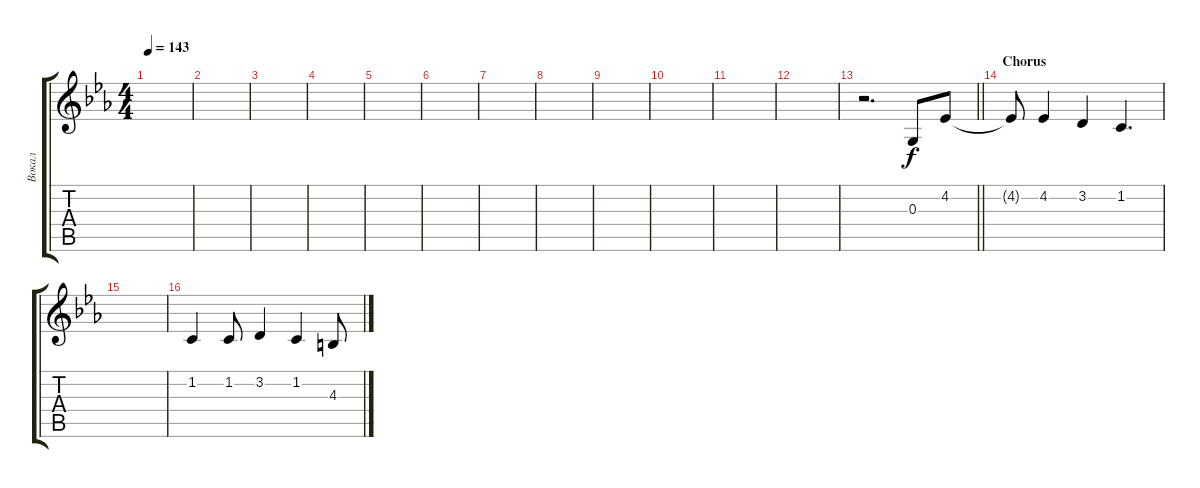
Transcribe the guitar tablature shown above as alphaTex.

\track ("Вокал" "Вокал") {instrument trumpet}
\staff {score tabs}
\tuning (E4 B3 G3 D3 A2 E2) {hide}
\ts (4 4)
\tempo 143
\clef g2
\ks cminor
|
|
|
|
|
|
|
|
|
|
|
|
\barLineRight lightlight
r.2{d} 0.3.8 4.2.8 |
\section ("" "Chorus")
4.2{t}.8 4.2.4 3.2.4 1.2.4{d} |
|
1.2.4 1.2.8 3.2.4 1.2.4 4.3{sl}.8
